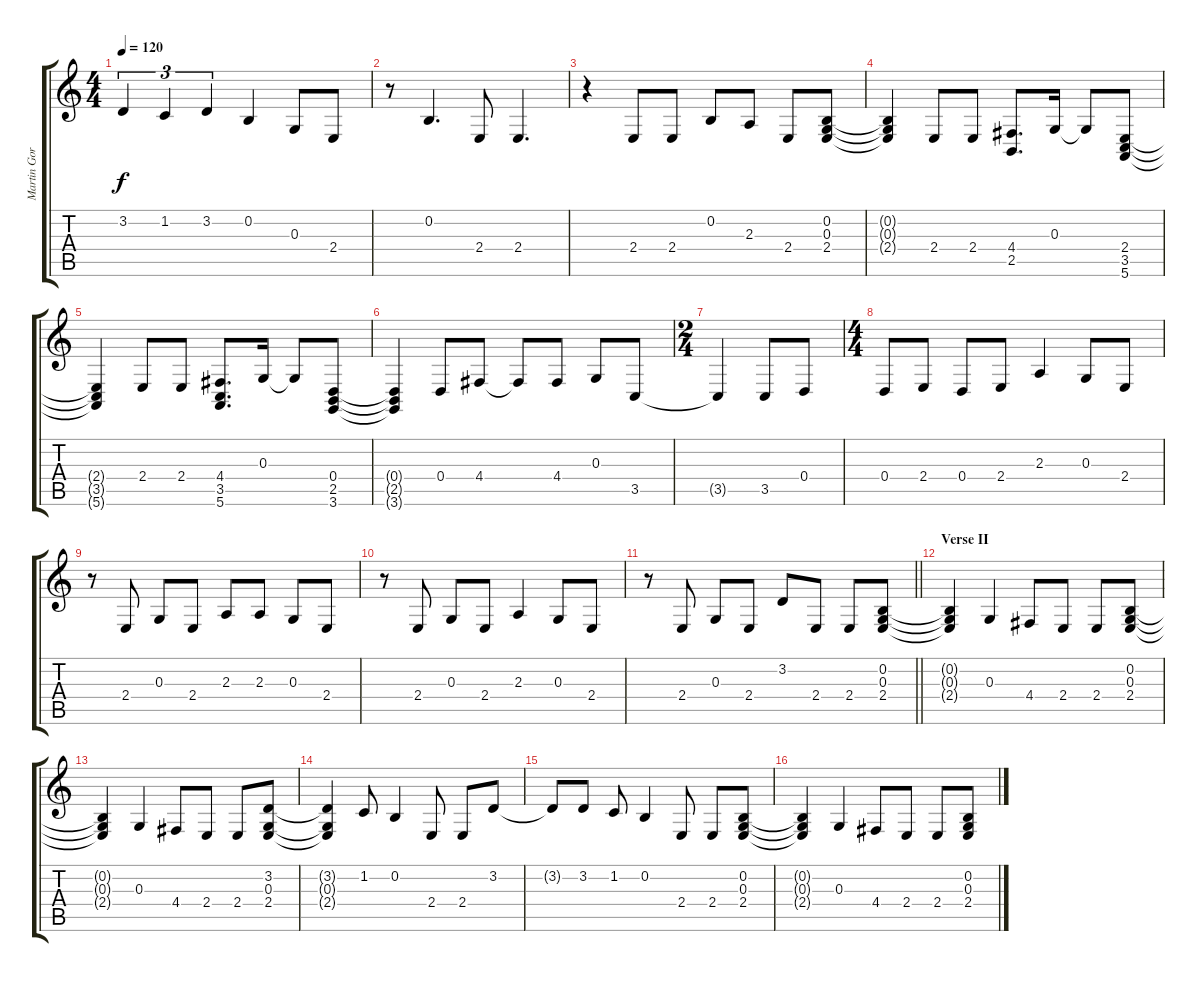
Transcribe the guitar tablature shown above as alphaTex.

\track ("Martin Gore - Synth" "Martin Gor") {instrument honkytonkpiano}
\staff {score tabs}
\tuning (E4 B3 G3 D3 A2 E2) {hide}
\ts (4 4)
\tempo 120
\clef g2
\ks c
3.2.4{tu (3 2) dy f} 1.2.4{tu (3 2)} 3.2.4{tu (3 2)} 0.2.4 0.3.8 2.4.8 |
r.8 0.2.4{d} 2.4.8 2.4.4{d} |
r.4 2.4.8 2.4.8 0.2.8 2.3.8 2.4.8 (0.2 0.3 2.4).8 |
(0.2{t} 0.3{t} 2.4{t}).4 2.4.8 2.4.8 (4.4 2.5).8{d} 0.3.16 0.3{t}.8 (2.4 3.5 5.6).8 |
(2.4{t} 3.5{t} 5.6{t}).4 2.4.8 2.4.8 (4.4 3.5 5.6).8{d} 0.3.16 0.3{t}.8 (0.4 2.5 3.6).8 |
(0.4{t} 2.5{t} 3.6{t}).4 0.4.8 4.4.8 4.4{t}.8 4.4.8 0.3.8 3.5.8 |
\ts (2 4)
3.5{t}.4 3.5.8 0.4.8 |
\ts (4 4)
0.4.8 2.4.8 0.4.8 2.4.8 2.3.4 0.3.8 2.4.8 |
r.8 2.4.8 0.3.8 2.4.8 2.3.8 2.3.8 0.3.8 2.4.8 |
r.8 2.4.8 0.3.8 2.4.8 2.3.4 0.3.8 2.4.8 |
\barLineRight lightlight
r.8 2.4.8 0.3.8 2.4.8 3.2.8 2.4.8 2.4.8 (0.2 0.3 2.4).8 |
\section ("" "Verse II")
(0.2{t} 0.3{t} 2.4{t}).4 0.3.4 4.4.8 2.4.8 2.4.8 (0.2 0.3 2.4).8 |
(0.2{t} 0.3{t} 2.4{t}).4 0.3.4 4.4.8 2.4.8 2.4.8 (3.2 0.3 2.4).8 |
(3.2{t} 0.3{t} 2.4{t}).4 1.2.8 0.2.4 2.4.8 2.4.8 3.2.8 |
3.2{t}.8 3.2.8 1.2.8 0.2.4 2.4.8 2.4.8 (0.2 0.3 2.4).8 |
(0.2{t} 0.3{t} 2.4{t}).4 0.3.4 4.4.8 2.4.8 2.4.8 (0.2 0.3 2.4).8
